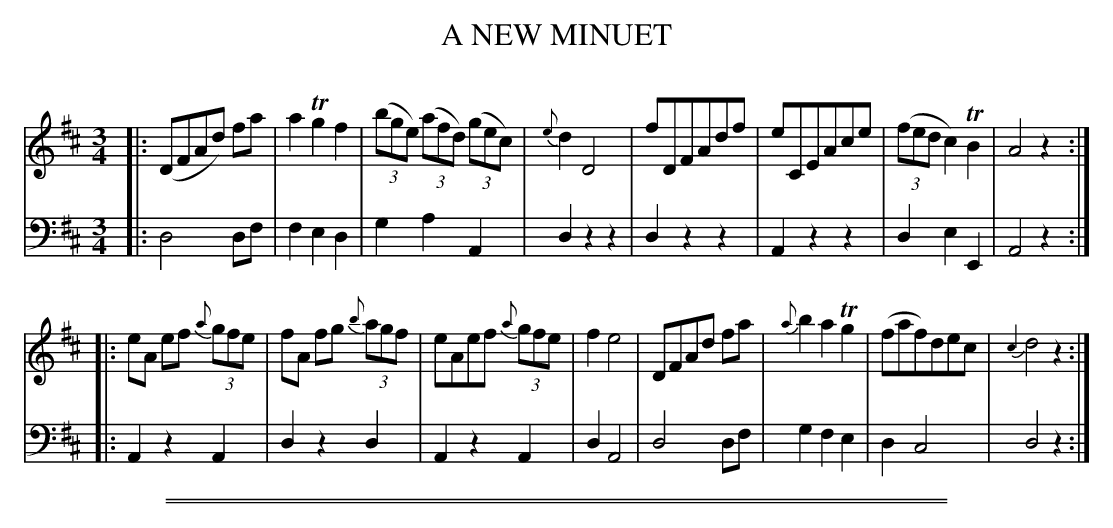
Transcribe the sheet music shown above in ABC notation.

X:1
T: A NEW MINUET
C:
M: 3/4
L: 1/8
K: D
V: 1 staves=2
|:\
(DFAd) fa | a2 Tg2 f2 | (3(bge) (3(afd) (3(gec) | {e}d2 D4 |\
fDFAdf | eCEAce | (3(fed c2) TB2 | A4 z2 :|
|:\
eA ef (3{a}gfe | fA fg (3{b}agf | eAef (3{a}gfe | f2 e4 |\
DFAd fa | {a}b2 a2 Tg2 | (faf)dec | {c2}d4 z2 :|
V: 2 clef=bass middle=d
|:\
d4 df | f2 e2 d2 | g2 a2 A2 | d2 z2 z2 |
d2 z2 z2 | A2 z2 z2 | d2 e2 E2 | A4 z2 :||: A2 z2 A2 | d2 z2
d2 | A2 z2 A2 | d2 A4 | d4 df | g2 f2 e2 | d2 c4 | d4 z2 :|
